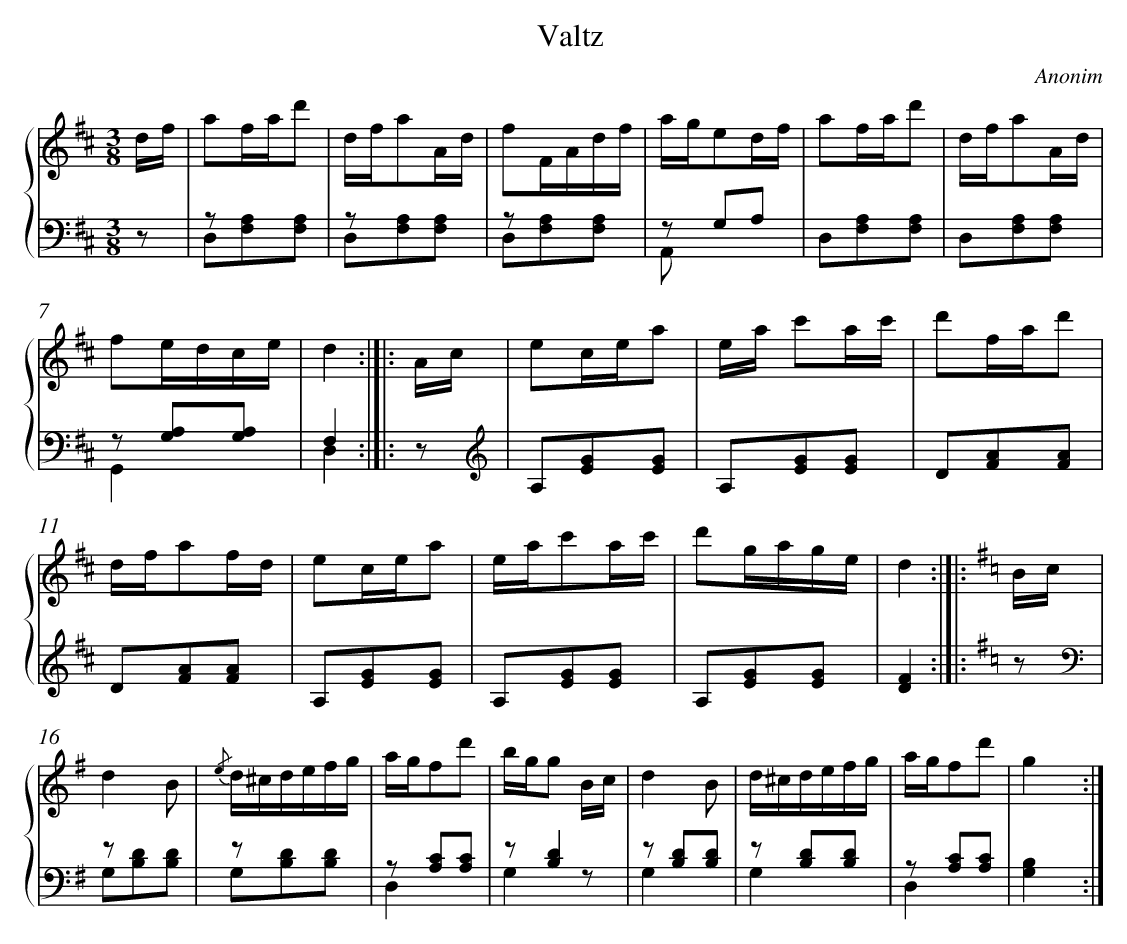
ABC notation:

X:1
T: Valtz
C: Anonim
L: 1/8
M: 3/8
%%staves {1 2}
V: 1 clef=treble
V: 2 clef=bass
K: D
[V:1] d/f/ [I:setbarnb 1]|
[V:2] z |
[V:1] af/a/d' |
[V:2] z x x & D,[A,F,][A,F,] |
[V:1] d/f/aA/d/ |
[V:2] z x x & D,[A,F,][A,F,] |
[V:1] fF/A/d/f/ |
[V:2] z x x & D,[A,F,][A,F,] |
[V:1] a/g/ed/f/ |
[V:2] z G,A, & A,, x x |
[V:1] af/a/d' |
[V:2] D,[A,F,][A,F,] |
[V:1] d/f/aA/d/ |
[V:2] D,[A,F,][A,F,] |
[V:1] fe/d/c/e/ |
[V:2] z [A,G,][A,G,] & G,,2x |
[V:1] d2 [I:setbarnb 8]:|]|:
[V:2] F,2 & D,2 :|]|:
[V:1] A/c/ |
[V:2] z |
[V:1] ec/e/a |
[V:2] [K:clef=treble]A,[GE][GE] |
[V:1] e/a/ c'a/c'/ |
[V:2] A,[GE][GE] |
[V:1] d'f/a/d' |
[V:2] D[AF][AF] |
[V:1] d/f/af/d/ |
[V:2] D[AF][AF] |
[V:1] ec/e/a |
[V:2] A,[GE][GE] |
[V:1] e/a/c'a/c'/ |
[V:2] A,[GE][GE] |
[V:1] d'g/a/g/e/ |
[V:2] A,[GE][GE] |
[V:1] d2 [I:setbarnb 16]:|]|:
[V:2] [F2D2] :|]|:
[V:1]  [K:G] B/c/ |
[V:2]  [K:G] z[K:clef=bass] |
[V:1] d2B |
[V:2] z x x & G,[DB,][DB,] |
[V:1] {/e} d/^c/d/e/f/g/ |
[V:2] z x x & G,[DB,][DB,] |
[V:1] a/g/fd' |
[V:2] z [CA,][CA,] & D,2x |
[V:1] b/g/g B/c/ |
[V:2] z[D2B,2] & G,2z |
[V:1] d2B |
[V:2] z [DB,][DB,] & G,2x |
[V:1] d/^c/d/e/f/g/ |
[V:2] z [DB,][DB,] & G,2x |
[V:1] a/g/fd' |
[V:2] z [CA,][CA,] & D,2x |
[V:1] g2x :|]
[V:2] [B,2G,2]x :|]
